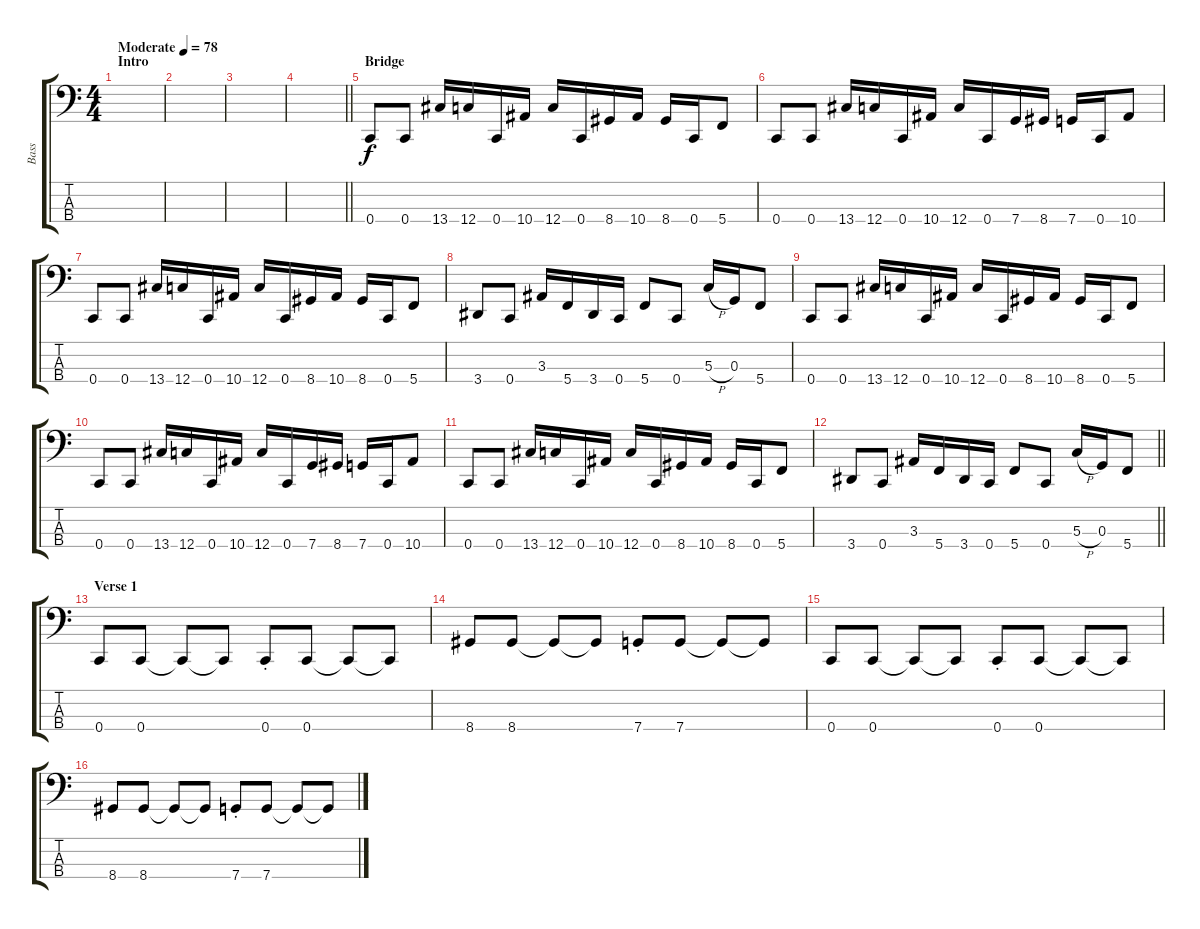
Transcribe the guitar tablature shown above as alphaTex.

\track ("Bass" "Bass") {instrument electricbassfinger}
\staff {score tabs}
\tuning (F2 C2 G1 C1) {hide}
\ts (4 4)
\section ("" "Intro")
\tempo (78 "Moderate")
\clef f4
\ks c
|
|
|
\barLineRight lightlight
|
\section ("" "Bridge")
0.4.8 0.4.8 13.4.16 12.4.16 0.4.16 10.4.16 12.4.16 0.4.16 8.4.16 10.4.16 8.4.16 0.4.16 5.4.8 |
0.4.8 0.4.8 13.4.16 12.4.16 0.4.16 10.4.16 12.4.16 0.4.16 7.4.16 8.4.16 7.4.16 0.4.16 10.4.8 |
0.4.8 0.4.8 13.4.16 12.4.16 0.4.16 10.4.16 12.4.16 0.4.16 8.4.16 10.4.16 8.4.16 0.4.16 5.4.8 |
3.4.8 0.4.8 3.3.16 5.4.16 3.4.16 0.4.16 5.4.8 0.4.8 5.3{h}.16 0.3.16 5.4.8 |
0.4.8 0.4.8 13.4.16 12.4.16 0.4.16 10.4.16 12.4.16 0.4.16 8.4.16 10.4.16 8.4.16 0.4.16 5.4.8 |
0.4.8 0.4.8 13.4.16 12.4.16 0.4.16 10.4.16 12.4.16 0.4.16 7.4.16 8.4.16 7.4.16 0.4.16 10.4.8 |
0.4.8 0.4.8 13.4.16 12.4.16 0.4.16 10.4.16 12.4.16 0.4.16 8.4.16 10.4.16 8.4.16 0.4.16 5.4.8 |
\barLineRight lightlight
3.4.8 0.4.8 3.3.16 5.4.16 3.4.16 0.4.16 5.4.8 0.4.8 5.3{h}.16 0.3.16 5.4.8 |
\section ("" "Verse 1")
0.4.8 0.4.8 0.4{t}.8 0.4{t}.8 0.4{st}.8 0.4.8 0.4{t}.8 0.4{t}.8 |
8.4.8 8.4.8 8.4{t}.8 8.4{t}.8 7.4{st}.8 7.4.8 7.4{t}.8 7.4{t}.8 |
0.4.8 0.4.8 0.4{t}.8 0.4{t}.8 0.4{st}.8 0.4.8 0.4{t}.8 0.4{t}.8 |
8.4.8 8.4.8 8.4{t}.8 8.4{t}.8 7.4{st}.8 7.4.8 7.4{t}.8 7.4{t}.8
